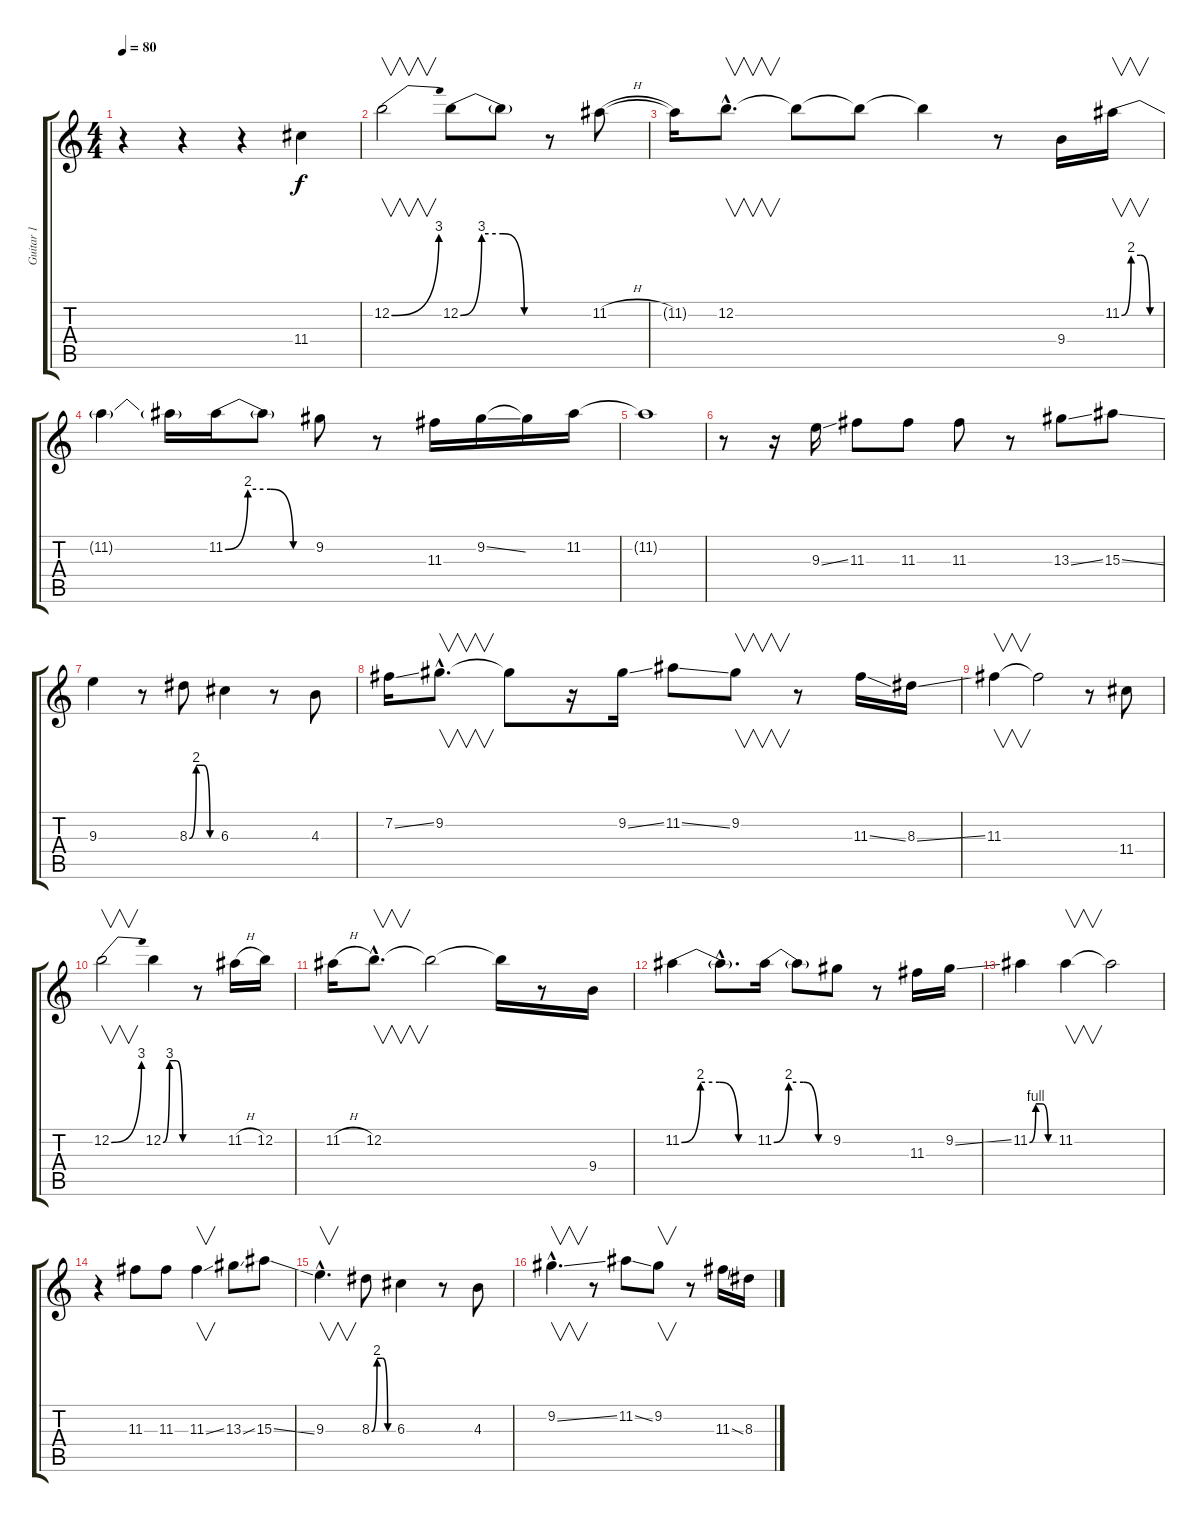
\track ("Guitar 1" "Guitar 1") {instrument distortionguitar}
\staff {score tabs}
\tuning (E4 B3 G3 D3 A2 E2) {hide}
\ts (4 4)
\tempo 80
\clef g2
\ks c
r.4{dy f instrument distortionguitar} r.4 r.4 11.4.4 |
12.2{be (bend 0 0 60 12)}.2{v} 12.2{be (custom 0 0 15 12 30 12 45 0 60 0)}.8 12.2{t}.8 r.8 11.2{h}.8 |
11.2{t}.16 12.2{hac}.8{v d} 12.2{t}.8 12.2{t}.8 12.2{t}.4 r.8 9.4.16 11.2{be (custom 0 0 15 8 30 8 45 0 60 0)}.16{v} |
11.2{t}.4 11.2{t}.16 11.2{be (custom 0 0 15 8 30 8 45 0 60 0)}.16 11.2{t}.8 9.2.8 r.8 11.3.16 9.2{ss}.16 9.2{t}.16 11.2.16 |
11.2{t}.1 |
r.8 r.16 9.3{ss}.16 11.3.8 11.3.8 11.3.8 r.8 13.3{ss}.8 15.3{ss}.8 |
9.3.4 r.8 8.3{be (custom 0 0 15 8 30 8 45 0 60 0)}.8 6.3.4 r.8 4.3.8 |
7.2{ss}.16 9.2{hac}.8{v d} 9.2{t}.8 r.16 9.2{ss}.16 11.2{ss}.8 9.2.8{v} r.8 11.3{ss}.16 8.3{ss}.16 |
11.3.4{v} 11.3{t}.2 r.8 11.4.8 |
12.2{be (bend 0 0 60 12)}.2{v} 12.2{be (custom 0 0 15 12 30 12 45 0 60 0)}.4 r.8 11.2{h}.16 12.2.16 |
11.2{h}.16 12.2{hac}.8{v d} 12.2{t}.2 12.2{t}.16 r.8 9.4.16 |
11.2{be (custom 0 0 15 8 30 8 45 0 60 0)}.4 11.2{hac t}.8{d} 11.2{be (custom 0 0 15 8 30 8 45 0 60 0)}.16 11.2{t}.8 9.2.8 r.8 11.3.16 9.2{ss}.16 |
11.2{be (custom 0 0 15 4 30 4 45 0 60 0)}.4 11.2.4{v} 11.2{t}.2 |
r.4 11.3.8 11.3.8 11.3{ss}.4{v} 13.3{ss}.8 15.3{ss}.8 |
9.3{hac}.4{v d} 8.3{be (custom 0 0 15 8 30 8 45 0 60 0)}.8 6.3.4 r.8 4.3.8 |
9.2{ss hac}.4{v d} r.8 11.2{ss}.8 9.2.8{v} r.8 11.3{ss}.16 8.3{ss}.16
